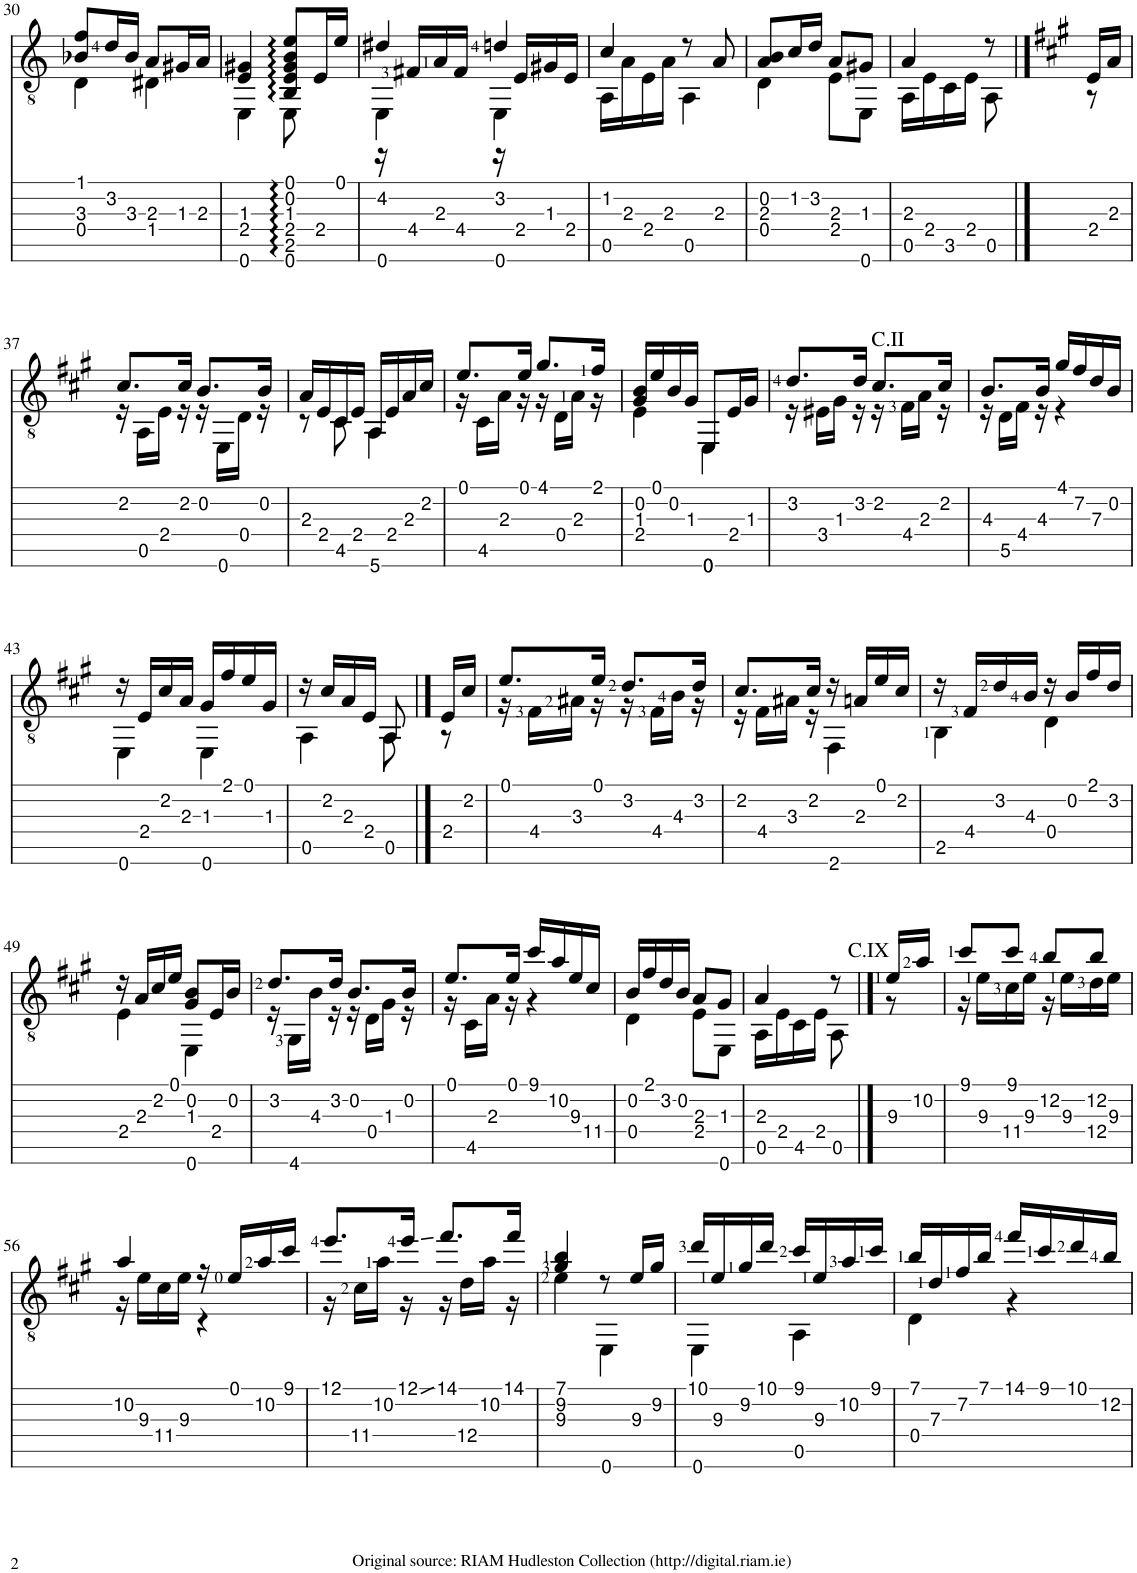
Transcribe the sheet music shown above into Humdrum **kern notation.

**kern	**kern
*part1	*part1
*staff2	*staff1
*I"Guitar	*
*I'Guit.	*
!!LO:PB:g=z
*	*clefGv2
*k[]	*k[]
*M2/4	*M2/4
=30	=30
*^	*^
8B-\ 8f\L	4D	8B-X/ 8f/L	4D\
16dL	.	16d/L	.
16B-JJ	.	16B-/JJ	.
8AL	4D#	8A/L	4D#X\
16G#L	.	16G#X/L	.
16AJJ	.	16A/JJ	.
=31	=31	=31	=31
4E 4G#	4EE	4E/ 4G#X/	4EE\
8BB:\ 8E:\ 8G#:\ 8B:\ 8e:\L	8EE	8BB/: 8E/: 8G#/: 8B/: 8e/:L	8EE\
16EL	8ryy	16E/L	8ryy
16eJJ	.	16e/JJ	.
=32	=32	=32	=32
*	*^	*	*^
4d#	4EE	16r	4d#X/	4EE\	16r
.	.	16F#LL	.	.	16F#X/LL
.	.	16A	.	.	16A/
.	.	16F#JJ	.	.	16F#/JJ
4d	4EE	16r	4dn/	4EE\	16r
.	.	16ELL	.	.	16E/LL
.	.	16G#	.	.	16G#X/
.	.	16EJJ	.	.	16E/JJ
*	*v	*v	*	*	*
*	*	*	*v	*v
=33	=33	=33	=33
4c	16AALL	4c/	16AA\LL
.	16AJ	.	16A\
.	16EL	.	16E\
.	16AJJ	.	16A\JJ
8r	4AA	8r	4AA\
8A	.	8A/	.
=34	=34	=34	=34
8A\ 8B\L	4D	8A/ 8B/L	4D\
16cL	.	16c/L	.
16dJJ	.	16d/JJ	.
8AL	8EL	8A/L	8E\L
8G#J	8EEJ	8G#X/J	8EE\J
=35	=35	=35	=35
4A	16AALL	4A/	16AA\LL
.	16EJ	.	16E\
.	16CL	.	16C\
.	16EJJ	.	16E\JJ
8r	8AAJ	8r	8AA\
==36	==36	==36	==36
*k[f#c#g#]	*	*k[f#c#g#]	*
16ELL	8r	16E/LL	8r
16AJJ	.	16A/JJ	.
!!LO:LB:g=z	!!
=37	=37	=37	=37
8.c#L	16r	8.c#/L	16r
.	16AALL	.	16AA\LL
.	16EJJ	.	16E\JJ
16c#Jk	16r	16c#/Jk	16r
8.BL	16r	8.B/L	16r
.	16EELL	.	16EE\LL
.	16DJJ	.	16D\JJ
16BJk	16r	16B/Jk	16r
=38	=38	=38	=38
16ALL	8r	16A/LL	8r
16EJ	.	16E/	.
16C#L	8C#	16C#/	8C#\
16EJJ	.	16E/JJ	.
16AALL	4AA	16AA/LL	4AA\
16EJ	.	16E/	.
16AL	.	16A/	.
16c#JJ	.	16c#/JJ	.
=39	=39	=39	=39
8.eL	16r	8.e/L	16r
.	16C#LL	.	16C#\LL
.	16AJJ	.	16A\JJ
16eJk	16r	16e/Jk	16r
8.g#L	16r	8.g#/L	16r
.	16DLL	.	16D\LL
.	16AJJ	.	16A\JJ
16f#Jk	16r	16f#/Jk	16r
=40	=40	=40	=40
16G#\ 16B\LL	4E	16G#/ 16B/LL	4E\
16eJ	.	16e/	.
16BL	.	16B/	.
16G#JJ	.	16G#/JJ	.
8EEL	4EE	8EE/L	4EE\
16EL	.	16E/L	.
16G#JJ	.	16G#/JJ	.
=41	=41	=41	=41
8.dL	16r	8.d/L	16r
.	16E#LL	.	16E#X\LL
.	16G#JJ	.	16G#\JJ
16dJk	16r	16d/Jk	16r
!	!	!LO:TX:a:t=C.II	!
8.c#L	16r	8.c#/L	16r
.	16F#LL	.	16F#\LL
.	16AJJ	.	16A\JJ
16c#Jk	16r	16c#/Jk	16r
=42	=42	=42	=42
8.BL	16r	8.B/L	16r
.	16DLL	.	16D\LL
.	16F#JJ	.	16F#\JJ
16BJk	16r	16B/Jk	16r
16g#LL	4r	16g#/LL	4r
16f#J	.	16f#/	.
16dL	.	16d/	.
16BJJ	.	16B/JJ	.
!!LO:LB:g=z	!!
=43	=43	=43	=43
16r	4EE	16r	4EE\
16ELL	.	16E/LL	.
16c#	.	16c#/	.
16AJJ	.	16A/JJ	.
16G#LL	4EE	16G#/LL	4EE\
16f#J	.	16f#/	.
16eL	.	16e/	.
16G#JJ	.	16G#/JJ	.
=44	=44	=44	=44
16r	4AA	16r	4AA\
16c#LL	.	16c#/LL	.
16A	.	16A/	.
16EJJ	.	16E/JJ	.
8AAJ	8AA	8AA/	8AA\
==45	==45	==45	==45
16ELL	8r	16E/LL	8r
16c#JJ	.	16c#/JJ	.
=46	=46	=46	=46
8.eL	16r	8.e/L	16r
.	16F#LL	.	16F#\LL
.	16A#JJ	.	16A#X\JJ
16eJk	16r	16e/Jk	16r
8.dL	16r	8.d/L	16r
.	16F#LL	.	16F#\LL
.	16BJJ	.	16B\JJ
16dJk	16r	16d/Jk	16r
=47	=47	=47	=47
8.c#L	16r	8.c#/L	16r
.	16F#LL	.	16F#\LL
.	16A#JJ	.	16A#X\JJ
16c#Jk	16r	16c#/Jk	16r
16r	4FF#	16r	4FF#\
16ALL	.	16An/LL	.
16e	.	16e/	.
16c#JJ	.	16c#/JJ	.
=48	=48	=48	=48
16r	4BB	16r	4BB\
16F#LL	.	16F#/LL	.
16d	.	16d/	.
16BJJ	.	16B/JJ	.
16r	4D	16r	4D\
16BLL	.	16B/LL	.
16f#	.	16f#/	.
16dJJ	.	16d/JJ	.
!!LO:LB:g=z	!!
=49	=49	=49	=49
16r	4E	16r	4E\
16ALL	.	16A/LL	.
16c#	.	16c#/	.
16eJJ	.	16e/JJ	.
8G#\ 8B\L	4EE	8G#/ 8B/L	4EE\
16EL	.	16E/L	.
16BJJ	.	16B/JJ	.
=50	=50	=50	=50
8.dL	16r	8.d/L	16r
.	16GG#LL	.	16GG#\LL
.	16BJJ	.	16B\JJ
16dJk	16r	16d/Jk	16r
8.BL	16r	8.B/L	16r
.	16DLL	.	16D\LL
.	16G#JJ	.	16G#\JJ
16BJk	16r	16B/Jk	16r
=51	=51	=51	=51
8.eL	16r	8.e/L	16r
.	16C#LL	.	16C#\LL
.	16AJJ	.	16A\JJ
16eJk	16r	16e/Jk	16r
16cc#LL	4r	16cc#/LL	4r
16aJ	.	16a/	.
16eL	.	16e/	.
16c#JJ	.	16c#/JJ	.
=52	=52	=52	=52
16BLL	4D	16B/LL	4D\
16f#J	.	16f#/	.
16dL	.	16d/	.
16BJJ	.	16B/JJ	.
8AL	8EL	8A/L	8E\L
8G#J	8EEJ	8G#/J	8EE\J
=53	=53	=53	=53
4A	16AALL	4A/	16AA\LL
.	16EJ	.	16E\
.	16C#L	.	16C#\
.	16EJJ	.	16E\JJ
8r	8AAJ	8r	8AA\
==54	==54	==54	==54
!	!	!LO:TX:a:t=C.IX	!
16eLL	8r	16e/LL	8r
16aJJ	.	16a/JJ	.
=55	=55	=55	=55
8cc#L	16r	8cc#/L	16r
.	16eLL	.	16e\LL
8cc#J	16c#	8cc#/J	16c#\
.	16eJJ	.	16e\JJ
8bL	16r	8b/L	16r
.	16eLL	.	16e\LL
8bJ	16d	8b/J	16d\
.	16eJJ	.	16e\JJ
!!LO:LB:g=z	!!
=56	=56	=56	=56
4a	16r	4a/	16r
.	16eLL	.	16e\LL
.	16c#	.	16c#\
.	16eJJ	.	16e\JJ
16r	4r	16r	4r
16eLL	.	16e/LL	.
16a	.	16a/	.
16cc#JJ	.	16cc#/JJ	.
=57	=57	=57	=57
8.eeL	16r	8.ee/L	16r
.	16c#LL	.	16c#\LL
.	16aJJ	.	16a\JJ
16eeJk	16r	16ee/Jk	16r
8.ff#L	16r	8.ff#/L	16r
.	16dLL	.	16d\LL
.	16aJJ	.	16a\JJ
16ff#Jk	16r	16ff#/Jk	16r
=58	=58	=58	=58
4g# 4b	4e	4g#/ 4b/	4e\
8r	4EE	8r	4EE\
16eLL	.	16e/LL	.
16g#JJ	.	16g#/JJ	.
=59	=59	=59	=59
16ddLL	4EE	16dd/LL	4EE\
16eJ	.	16e/	.
16g#L	.	16g#/	.
16ddJJ	.	16dd/JJ	.
16cc#LL	4AA	16cc#/LL	4AA\
16eJ	.	16e/	.
16aL	.	16a/	.
16cc#JJ	.	16cc#/JJ	.
=60	=60	=60	=60
16bLL	4D	16b/LL	4D\
16dJ	.	16d/	.
16f#L	.	16f#/	.
16bJJ	.	16b/JJ	.
16ff#LL	4r	16ff#/LL	4r
16cc#J	.	16cc#/	.
16ddL	.	16dd/	.
16bJJ	.	16b/JJ	.
*v	*v	*	*
*	*v	*v
=	=
*-	*-
